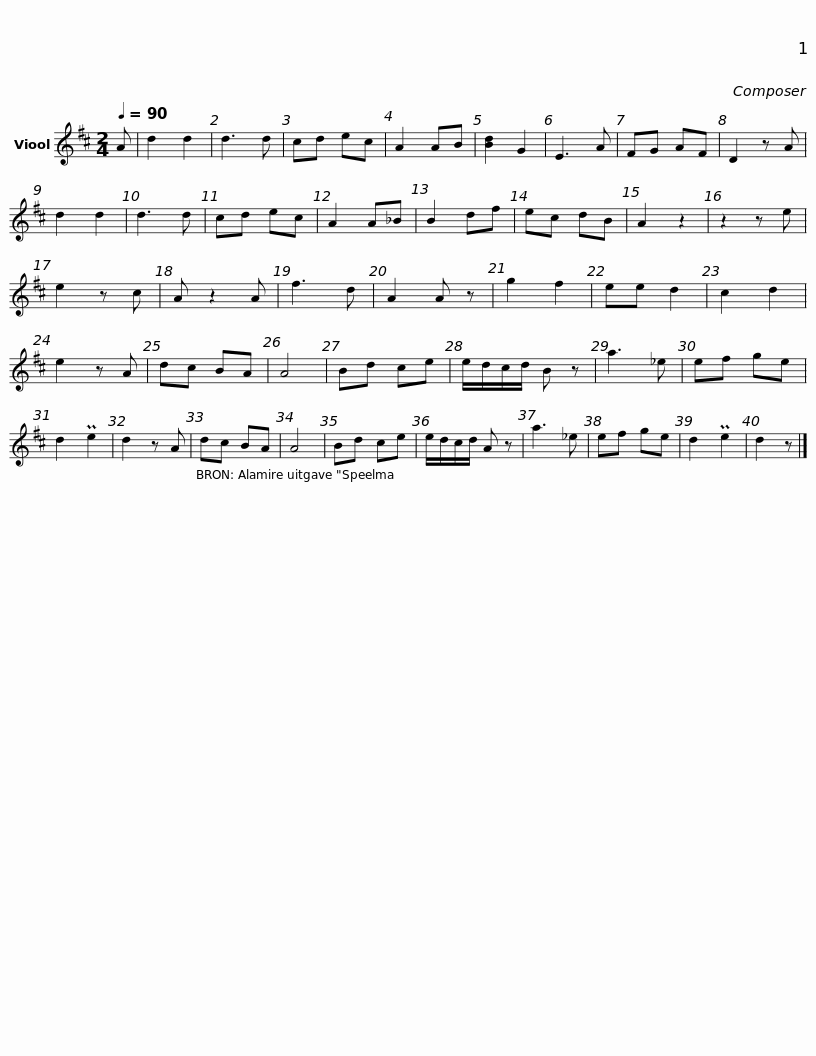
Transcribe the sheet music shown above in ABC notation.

X:1
L:1/8
Q:1/4=90
M:2/4
I:linebreak $
K:D
V:1 treble
V:1
 A | d2 d2 | d3 d | cd ec | A2 AB | %5
 [Bd]2 G2 | E3 A | FG AF | D2 z A |$ d2 d2 | %10
 d3 d | cd ec | A2 A_B | B2 df | ec dB | %15
 A2 z2 | z2 z e |$ e2 z c | A z2 A | f3 d | %20
 A2 A z | g2 f2 | ee d2 | c2 d2 | e2 z A |$ %25
 dc BA | A4 | Bd ce | e/d/c/d/ B z | a3 _e | %30
 ef ge | d2 Pe2 | d2 z A |$ dc BA | A4 | %35
 Bd ce | e/d/c/d/ A z | a3 _e | ef ge | d2 Pe2 | %40
 d2 z |] %41
